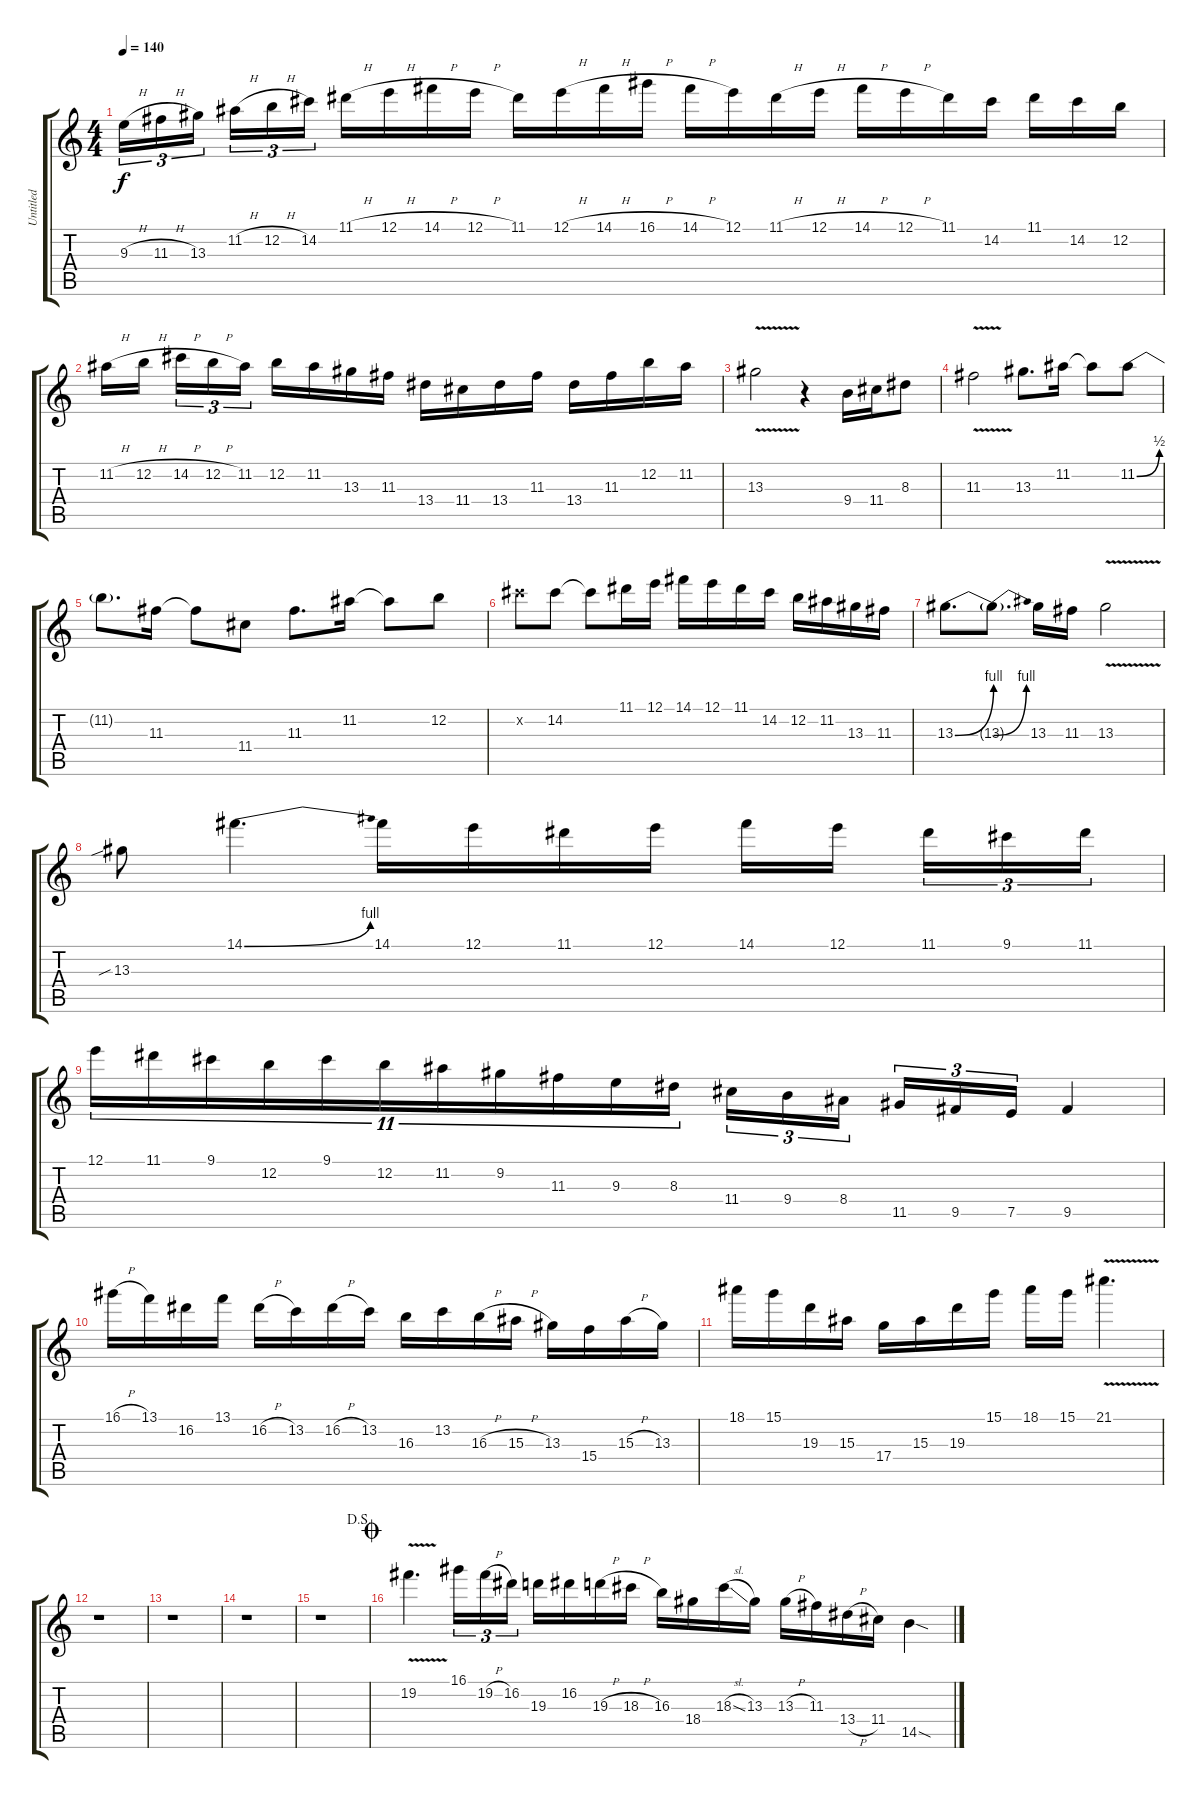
\track ("Untitled" "Untitled") {instrument acousticguitarnylon}
\staff {score tabs}
\tuning (E4 B3 G3 D3 A2 E2) {hide}
\ts (4 4)
\tempo 140
\clef g2
\ks c
9.3{h}.16{tu (3 2) dy f} 11.3{h}.16{tu (3 2)} 13.3.16{tu (3 2) beam splitsecondary} 11.2{h}.16{tu (3 2)} 12.2{h}.16{tu (3 2)} 14.2.16{tu (3 2)} 11.1{h}.16 12.1{h}.16 14.1{h}.16 12.1{h}.16 11.1.16 12.1{h}.16 14.1{h}.16 16.1{h}.16 14.1{h}.16 12.1.16 11.1{h}.16 12.1{h}.16 14.1{h}.16 12.1{h}.16 11.1.16 14.2.16 11.1.16 14.2.16 12.2.16 |
11.2{h}.16 12.2{h}.16{beam splitsecondary} 14.2{h}.16{tu (3 2)} 12.2{h}.16{tu (3 2)} 11.2.16{tu (3 2)} 12.2.16 11.2.16 13.3.16 11.3.16 13.4.16 11.4.16 13.4.16 11.3.16 13.4.16 11.3.16 12.2.16 11.2.16 |
13.3{v}.2 r.4 9.4.16 11.4.16 8.3.8 |
11.3{v}.2 13.3.8{d} 11.2.16 11.2{t}.8 11.2{be (bend 0 0 60 2)}.8 |
11.2{t}.8{d} 11.3.16 11.3{t}.8 11.4.8 11.3.8{d} 11.2.16 11.2{t}.8 12.2.8 |
14.2{x}.8 14.2.8 14.2{t}.8 11.1.16 12.1.16 14.1.16 12.1.16 11.1.16 14.2.16 12.2.16 11.2.16 13.3.16 11.3.16 |
13.3{be (bend 0 0 60 4)}.8{d} 13.3{be (bend 0 0 60 4) t}.8{d} 13.3.16 11.3.16 13.3{v}.2 |
13.3{sib}.8 14.1{be (bend 0 0 60 4)}.4{d} 14.1.16 12.1.16 11.1.16 12.1.16 14.1.16 12.1.16{beam splitsecondary} 11.1.16{tu (3 2)} 9.1.16{tu (3 2)} 11.1.16{tu (3 2)} |
12.1.16{tu (11 8)} 11.1.16{tu (11 8)} 9.1.16{tu (11 8)} 12.2.16{tu (11 8)} 9.1.16{tu (11 8)} 12.2.16{tu (11 8)} 11.2.16{tu (11 8)} 9.2.16{tu (11 8)} 11.3.16{tu (11 8)} 9.3.16{tu (11 8)} 8.3.16{tu (11 8)} 11.4.16{tu (3 2)} 9.4.16{tu (3 2)} 8.4.16{tu (3 2) beam splitsecondary} 11.5.16{tu (3 2)} 9.5.16{tu (3 2)} 7.5.16{tu (3 2)} 9.5.4 |
16.1{h}.16 13.1.16 16.2.16 13.1.16 16.2{h}.16 13.2.16 16.2{h}.16 13.2.16 16.3.16 13.2.16 16.3{h}.16 15.3{h}.16 13.3.16 15.4.16 15.3{h}.16 13.3.16 |
18.1.16 15.1.16 19.3.16 15.3.16 17.4.16 15.3.16 19.3.16 15.1.16 18.1.16 15.1.16 21.1{v}.4{d} |
r.1 |
r.1 |
r.1 |
\jump dalsegno
r.1 |
\jump coda
19.2{v}.4{d} 16.1.16{tu (3 2)} 19.2{h}.16{tu (3 2)} 16.2.16{tu (3 2)} 19.3.16 16.2.16 19.3{h}.16 18.3{h}.16 16.3.16 18.4.16 18.3{sl}.16 13.3.16 13.3{h}.16 11.3.16 13.4{h}.16 11.4.16 14.5{sod}.4
